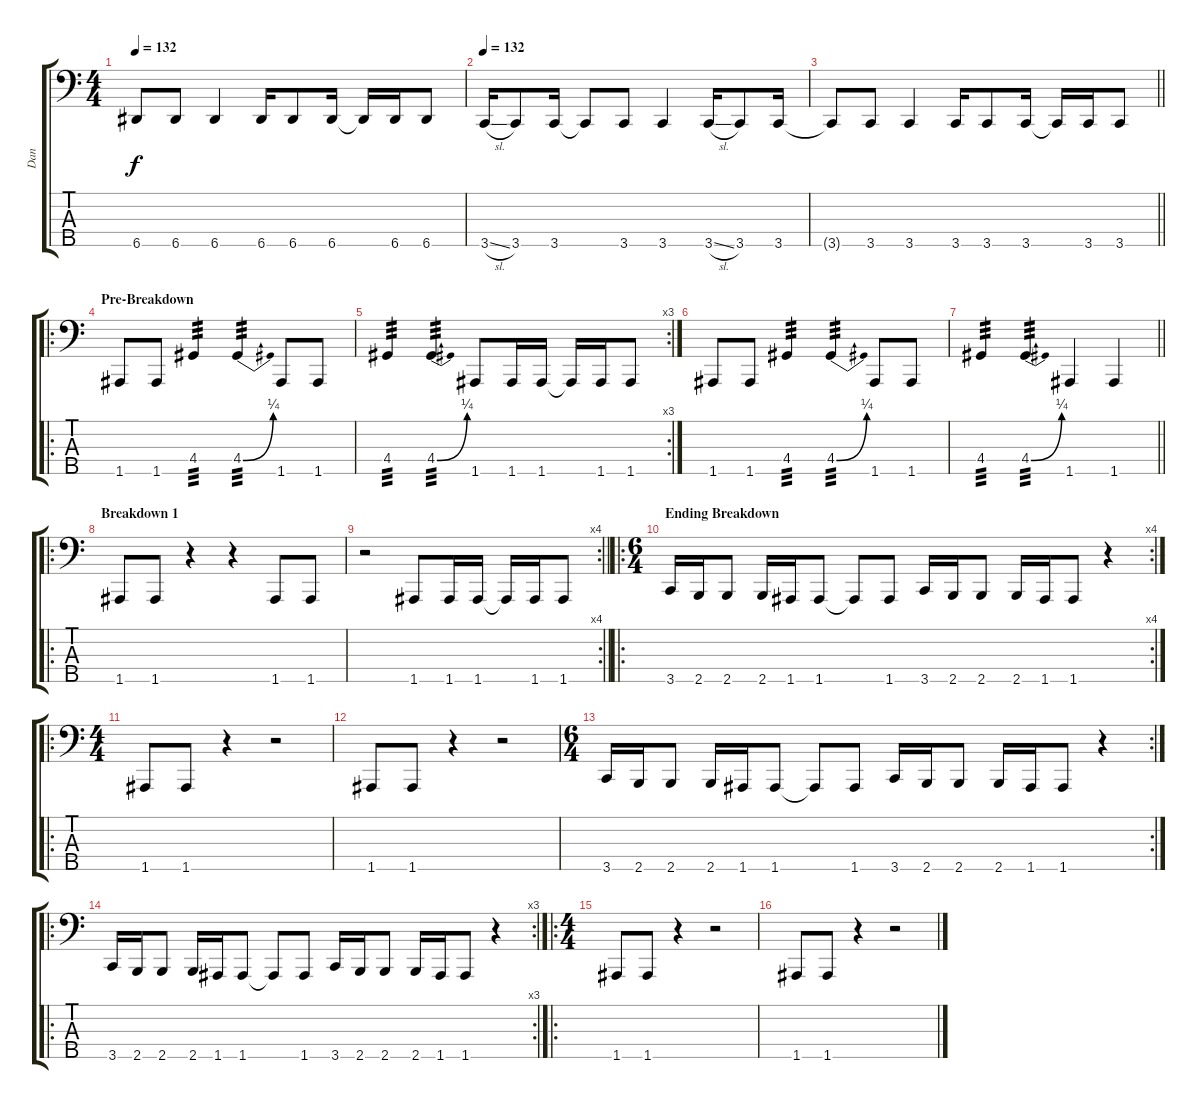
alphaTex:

\track ("Dan" "Dan") {instrument electricbasspick}
\staff {score tabs}
\tuning (G2 D2 A1 E1 A0) {hide}
\ts (4 4)
\tempo 132
\clef f4
\ks c
6.5{t}.8{dy f} 6.5.8 6.5.4 6.5.16 6.5.8 6.5.16 6.5{t}.16 6.5.16 6.5.8 |
\tempo 132
3.5{sl}.16 3.5.8 3.5.16 3.5{t}.8 3.5.8 3.5.4 3.5{sl}.16 3.5.8 3.5.16 |
\barLineRight lightlight
3.5{t}.8 3.5.8 3.5.4 3.5.16 3.5.8 3.5.16 3.5{t}.16 3.5.16 3.5.8 |
\ro
\section ("" "Pre-Breakdown")
1.5.8 1.5.8 4.4.4{tp 3} 4.4{be (bend 0 0 60 1)}.4{tp 3} 1.5.8 1.5.8 |
\rc 3
4.4.4{tp 3} 4.4{be (bend 0 0 60 1)}.4{tp 3} 1.5.8 1.5.16 1.5.16 1.5{t}.16 1.5.16 1.5.8 |
1.5.8 1.5.8 4.4.4{tp 3} 4.4{be (bend 0 0 60 1)}.4{tp 3} 1.5.8 1.5.8 |
\barLineRight lightlight
4.4.4{tp 3} 4.4{be (bend 0 0 60 1)}.4{tp 3} 1.5.4 1.5.4 |
\ro
\section ("" "Breakdown 1")
1.5.8 1.5.8 r.4 r.4 1.5.8 1.5.8 |
\rc 4
\barLineRight lightlight
r.2 1.5.8 1.5.16 1.5.16 1.5{t}.16 1.5.16 1.5.8 |
\ro
\rc 4
\ts (6 4)
\section ("" "Ending Breakdown")
3.5.16 2.5.16 2.5.8 2.5.16 1.5.16 1.5.8 1.5{t}.8 1.5.8 3.5.16 2.5.16 2.5.8 2.5.16 1.5.16 1.5.8 r.4 |
\ro
\ts (4 4)
1.5.8 1.5.8 r.4 r.2 |
1.5.8 1.5.8 r.4 r.2 |
\rc 2
\ts (6 4)
3.5.16 2.5.16 2.5.8 2.5.16 1.5.16 1.5.8 1.5{t}.8 1.5.8 3.5.16 2.5.16 2.5.8 2.5.16 1.5.16 1.5.8 r.4 |
\ro
\rc 3
3.5.16 2.5.16 2.5.8 2.5.16 1.5.16 1.5.8 1.5{t}.8 1.5.8 3.5.16 2.5.16 2.5.8 2.5.16 1.5.16 1.5.8 r.4 |
\ro
\ts (4 4)
1.5.8 1.5.8 r.4 r.2 |
1.5.8 1.5.8 r.4 r.2
